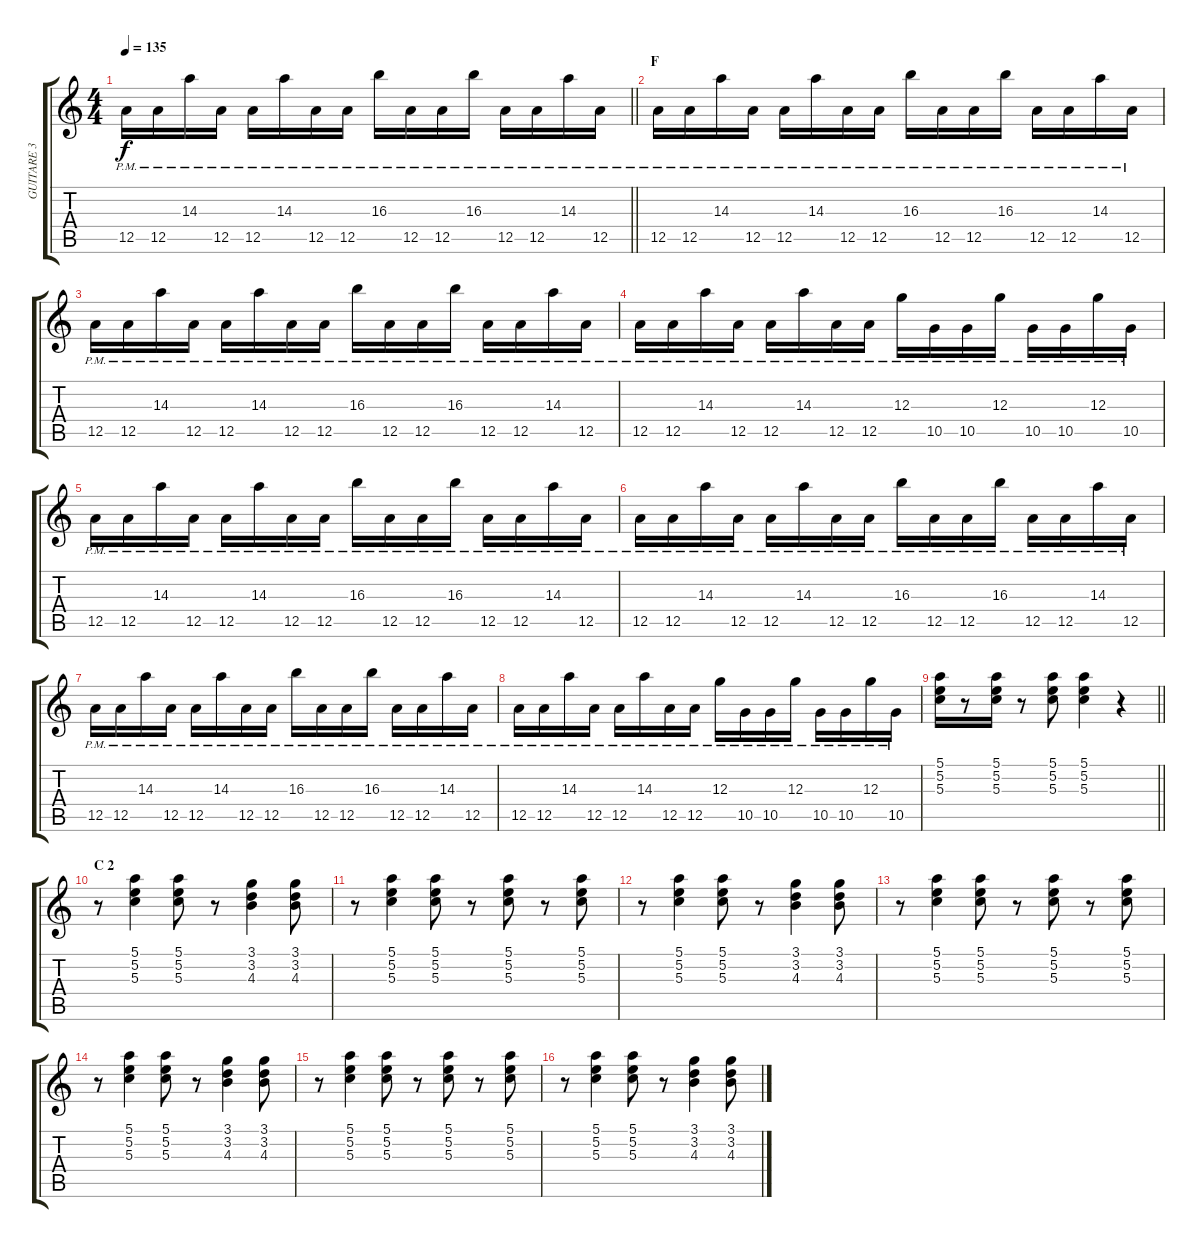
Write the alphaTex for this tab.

\track ("GUITARE 3" "GUITARE 3") {instrument distortionguitar}
\staff {score tabs}
\tuning (E4 B3 G3 D3 A2 E2) {hide}
\ts (4 4)
\tempo 135
\clef g2
\barLineRight lightlight
\ks c
12.5{pm}.16{dy f} 12.5{pm}.16 14.3{pm}.16 12.5{pm}.16 12.5{pm}.16 14.3{pm}.16 12.5{pm}.16 12.5{pm}.16 16.3{pm}.16 12.5{pm}.16 12.5{pm}.16 16.3{pm}.16 12.5{pm}.16 12.5{pm}.16 14.3{pm}.16 12.5{pm}.16 |
\section ("" "F")
12.5{pm}.16 12.5{pm}.16 14.3{pm}.16 12.5{pm}.16 12.5{pm}.16 14.3{pm}.16 12.5{pm}.16 12.5{pm}.16 16.3{pm}.16 12.5{pm}.16 12.5{pm}.16 16.3{pm}.16 12.5{pm}.16 12.5{pm}.16 14.3{pm}.16 12.5{pm}.16 |
12.5{pm}.16 12.5{pm}.16 14.3{pm}.16 12.5{pm}.16 12.5{pm}.16 14.3{pm}.16 12.5{pm}.16 12.5{pm}.16 16.3{pm}.16 12.5{pm}.16 12.5{pm}.16 16.3{pm}.16 12.5{pm}.16 12.5{pm}.16 14.3{pm}.16 12.5{pm}.16 |
12.5{pm}.16 12.5{pm}.16 14.3{pm}.16 12.5{pm}.16 12.5{pm}.16 14.3{pm}.16 12.5{pm}.16 12.5{pm}.16 12.3{pm}.16 10.5{pm}.16 10.5{pm}.16 12.3{pm}.16 10.5{pm}.16 10.5{pm}.16 12.3{pm}.16 10.5{pm}.16 |
12.5{pm}.16 12.5{pm}.16 14.3{pm}.16 12.5{pm}.16 12.5{pm}.16 14.3{pm}.16 12.5{pm}.16 12.5{pm}.16 16.3{pm}.16 12.5{pm}.16 12.5{pm}.16 16.3{pm}.16 12.5{pm}.16 12.5{pm}.16 14.3{pm}.16 12.5{pm}.16 |
12.5{pm}.16 12.5{pm}.16 14.3{pm}.16 12.5{pm}.16 12.5{pm}.16 14.3{pm}.16 12.5{pm}.16 12.5{pm}.16 16.3{pm}.16 12.5{pm}.16 12.5{pm}.16 16.3{pm}.16 12.5{pm}.16 12.5{pm}.16 14.3{pm}.16 12.5{pm}.16 |
12.5{pm}.16 12.5{pm}.16 14.3{pm}.16 12.5{pm}.16 12.5{pm}.16 14.3{pm}.16 12.5{pm}.16 12.5{pm}.16 16.3{pm}.16 12.5{pm}.16 12.5{pm}.16 16.3{pm}.16 12.5{pm}.16 12.5{pm}.16 14.3{pm}.16 12.5{pm}.16 |
12.5{pm}.16 12.5{pm}.16 14.3{pm}.16 12.5{pm}.16 12.5{pm}.16 14.3{pm}.16 12.5{pm}.16 12.5{pm}.16 12.3{pm}.16 10.5{pm}.16 10.5{pm}.16 12.3{pm}.16 10.5{pm}.16 10.5{pm}.16 12.3{pm}.16 10.5{pm}.16 |
\barLineRight lightlight
(5.1 5.2 5.3).16 r.8 (5.1 5.2 5.3).16 r.8 (5.1 5.2 5.3).8 (5.1 5.2 5.3).4 r.4 |
\section ("" "C 2")
r.8 (5.1 5.2 5.3).4 (5.1 5.2 5.3).8 r.8 (3.1 3.2 4.3).4 (3.1 3.2 4.3).8 |
r.8 (5.1 5.2 5.3).4 (5.1 5.2 5.3).8 r.8 (5.1 5.2 5.3).8 r.8 (5.1 5.2 5.3).8 |
r.8 (5.1 5.2 5.3).4 (5.1 5.2 5.3).8 r.8 (3.1 3.2 4.3).4 (3.1 3.2 4.3).8 |
r.8 (5.1 5.2 5.3).4 (5.1 5.2 5.3).8 r.8 (5.1 5.2 5.3).8 r.8 (5.1 5.2 5.3).8 |
r.8 (5.1 5.2 5.3).4 (5.1 5.2 5.3).8 r.8 (3.1 3.2 4.3).4 (3.1 3.2 4.3).8 |
r.8 (5.1 5.2 5.3).4 (5.1 5.2 5.3).8 r.8 (5.1 5.2 5.3).8 r.8 (5.1 5.2 5.3).8 |
r.8 (5.1 5.2 5.3).4 (5.1 5.2 5.3).8 r.8 (3.1 3.2 4.3).4 (3.1 3.2 4.3).8
